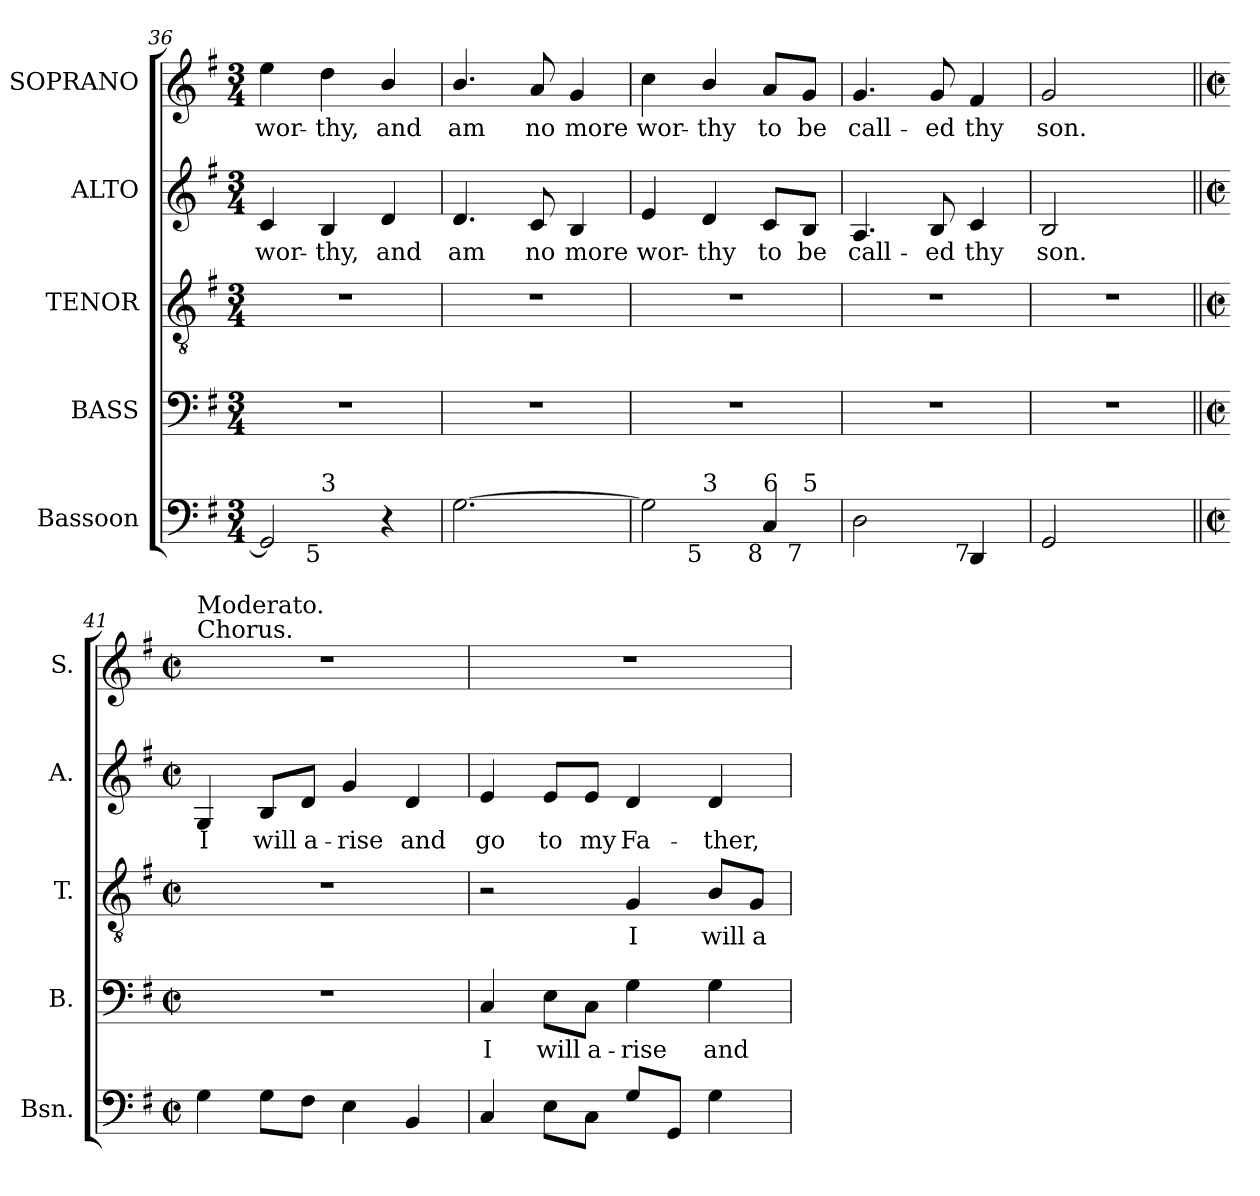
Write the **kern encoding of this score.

**kern	**kern	**text	**kern	**text	**kern	**text	**kern	**text
*part5	*part4	*part4	*part3	*part3	*part2	*part2	*part1	*part1
*staff5	*staff4	*staff4	*staff3	*staff3	*staff2	*staff2	*staff1	*staff1
*I"Bassoon	*I"BASS	*	*I"TENOR	*	*I"ALTO	*	*I"SOPRANO	*
*I'Bsn.	*I'B.	*	*I'T.	*	*I'A.	*	*I'S.	*
!!LO:LB:g=z
*clefF4	*clefF4	*	*clefGv2	*	*clefG2	*	*clefG2	*
*	*	*	*ITrd7c12	*	*	*	*	*
*k[f#]	*k[f#]	*	*k[f#]	*	*k[f#]	*	*k[f#]	*
*G:	*G:	*	*G:	*	*G:	*	*G:	*
*M3/4	*M3/4	*	*M3/4	*	*M3/4	*	*M3/4	*
=36	=36	=36	=36	=36	=36	=36	=36	=36
!	!LO:N:vis=1	!	!LO:N:vis=1	!	!	!	!	!
!	!	!	!	!	!	!LO:LY:b:color=#000000	!	!
!LO:TX:b:t=Emendations&colon; Original order of staves 2nd - 1st - [Instrumental Bass] for the opening symphony, Alto - Treble -	!	!	!	!	!	!	!	!
!LO:TX:t=[Instrumental Bass] for the ‘Duetto’, and Tenor - [Alto] - Treble - [Bass] - [Instrumental Bass] for the Chorus.	!	!	!	!	!	!	!	!
!LO:TX:t=The alto part is given in the source in the treble clef, an octave above sounding pitch.	!	!	!	!	!	!	!	!
!LO:TX:b:rj:t=6	!	!	!	!	!	!	!	!
!LO:TX:t=4	!	!	!	!	!	!	!	!
!	!	!	!	!	!	!	!	!LO:LY:b:color=#000000
*^	*	*	*	*	*	*	*	*
2GGi/]	4ryy	2.r	.	2.r	.	4ci/	wor-	4eei\	wor-
!	!	!	!	!	!	!	!LO:LY:b:color=#000000	!	!
!	!LO:TX:b:rj:t=5	!	!	!	!	!	!	!	!
!	!LO:TX:t=3	!	!	!	!	!	!	!	!
!	!	!	!	!	!	!	!	!	!LO:LY:b:color=#000000
.	2ryy	.	.	.	.	4Bi/	-thy,	4ddi\	-thy,
!	!	!	!	!	!	!	!LO:LY:b:color=#000000	!	!
!	!	!	!	!	!	!	!	!	!LO:LY:b:color=#000000
4r	.	.	.	.	.	4di/	and	4bi/	and
=37	=37	=37	=37	=37	=37	=37	=37	=37	=37
!	!	!LO:N:vis=1	!	!LO:N:vis=1	!	!	!	!	!
*v	*v	*	*	*	*	*	*	*	*
*^	*	*	*	*	*	*	*	*
!	!	!	!	!	!	!	!LO:LY:b:color=#000000	!	!
*v	*v	*	*	*	*	*	*	*	*
*^	*	*	*	*	*	*	*	*
!	!	!	!	!	!	!	!	!	!LO:LY:b:color=#000000
*v	*v	*	*	*	*	*	*	*	*
[2.Gi\	2.r	.	2.r	.	4.di/	am	4.bi/	am
!	!	!	!	!	!	!LO:LY:b:color=#000000	!	!
!	!	!	!	!	!	!	!	!LO:LY:b:color=#000000
.	.	.	.	.	8ci/	no	8ai/	no
!	!	!	!	!	!	!LO:LY:b:color=#000000	!	!
!	!	!	!	!	!	!	!	!LO:LY:b:color=#000000
.	.	.	.	.	4Bi/	more	4gi/	more
=38	=38	=38	=38	=38	=38	=38	=38	=38
!	!LO:N:vis=1	!	!LO:N:vis=1	!	!	!	!	!
!	!	!	!	!	!	!LO:LY:b:color=#000000	!	!
!LO:TX:b:rj:t=6	!	!	!	!	!	!	!	!
!LO:TX:t=4	!	!	!	!	!	!	!	!
!	!	!	!	!	!	!	!	!LO:LY:b:color=#000000
*^	*	*	*	*	*	*	*	*
*	*^	*	*	*	*	*	*	*	*
2Gi\]	4ryy	2ryy	2.r	.	2.r	.	4ei/	wor-	4cci\	wor-
!	!	!	!	!	!	!	!	!LO:LY:b:color=#000000	!	!
!	!LO:TX:b:rj:t=5	!	!	!	!	!	!	!	!	!
!	!LO:TX:t=3	!	!	!	!	!	!	!	!	!
!	!	!	!	!	!	!	!	!	!	!LO:LY:b:color=#000000
.	2ryy	.	.	.	.	.	4di/	-thy	4bi/	-thy
!	!	!	!	!	!	!	!	!LO:LY:b:color=#000000	!	!
!LO:TX:b:rj:t=8	!	!	!	!	!	!	!	!	!	!
!LO:TX:t=6	!	!	!	!	!	!	!	!	!	!
!	!	!	!	!	!	!	!	!	!	!LO:LY:b:color=#000000
4Ci/	.	8ryy	.	.	.	.	8ci/L	to	8ai/L	to
!	!	!	!	!	!	!	!	!LO:LY:b:color=#000000	!	!
!	!	!LO:TX:b:rj:t=7	!	!	!	!	!	!	!	!
!	!	!LO:TX:t=5	!	!	!	!	!	!	!	!
!	!	!	!	!	!	!	!	!	!	!LO:LY:b:color=#000000
.	.	8ryy	.	.	.	.	8Bi/J	be	8gi/J	be
=39	=39	=39	=39	=39	=39	=39	=39	=39	=39	=39
!	!	!	!LO:N:vis=1	!	!LO:N:vis=1	!	!	!	!	!
*v	*v	*v	*	*	*	*	*	*	*	*
*^	*	*	*	*	*	*	*	*
*	*^	*	*	*	*	*	*	*	*
!	!	!	!	!	!	!	!	!LO:LY:b:color=#000000	!	!
*v	*v	*v	*	*	*	*	*	*	*	*
*^	*	*	*	*	*	*	*	*
*	*^	*	*	*	*	*	*	*	*
!LO:TX:b:rj:t=5	!	!	!	!	!	!	!	!	!	!
!LO:TX:t=4	!	!	!	!	!	!	!	!	!	!
!	!	!	!	!	!	!	!	!	!	!LO:LY:b:color=#000000
*v	*v	*v	*	*	*	*	*	*	*	*
2Di\	2.r	.	2.r	.	4.Ai/	call-	4.gi/	call-
!	!	!	!	!	!	!LO:LY:b:color=#000000	!	!
!	!	!	!	!	!	!	!	!LO:LY:b:color=#000000
.	.	.	.	.	8Bi/	-ed	8gi/	-ed
!	!	!	!	!	!	!LO:LY:b:color=#000000	!	!
!LO:TX:b:rj:t=7	!	!	!	!	!	!	!	!
!	!	!	!	!	!	!	!	!LO:LY:b:color=#000000
4DDi/	.	.	.	.	4ci/	thy	4f#i/	thy
=40	=40	=40	=40	=40	=40	=40	=40	=40
!	!LO:N:vis=1	!	!LO:N:vis=1	!	!	!	!	!
!	!	!	!	!	!	!LO:LY:b:color=#000000	!	!
!	!	!	!	!	!	!	!	!LO:LY:b:color=#000000
2GGi/	2.r	.	2.r	.	2Bi/	son.	2gi/	son.
4ryy	.	.	.	.	4ryy	.	4ryy	.
!!LO:PB:g=z
=41||	=41||	=41||	=41||	=41||	=41||	=41||	=41||	=41||
*M2/2	*M2/2	*	*M2/2	*	*M2/2	*	*M2/2	*
*met(c|)	*met(c|)	*	*met(c|)	*	*met(c|)	*	*met(c|)	*
!	!	!	!	!	!	!	!LO:TX:a:t=Chorus.	!
!	!	!	!	!	!	!	!LO:TX:t=Moderato.	!
!	!	!	!	!	!	!LO:LY:b:color=#000000	!	!
4Gi\	1r	.	1r	.	4Gi/	I	1r	.
!	!	!	!	!	!	!LO:LY:b:color=#000000	!	!
8Gi\L	.	.	.	.	8Bi/L	will	.	.
!	!	!	!	!	!	!LO:LY:b:color=#000000	!	!
8F#i\J	.	.	.	.	8di/J	a-	.	.
!	!	!	!	!	!	!LO:LY:b:color=#000000	!	!
4Ei\	.	.	.	.	4gi/	-rise	.	.
!	!	!	!	!	!	!LO:LY:b:color=#000000	!	!
4BBi/	.	.	.	.	4di/	and	.	.
=42	=42	=42	=42	=42	=42	=42	=42	=42
!	!	!LO:LY:b:color=#000000	!	!	!	!	!	!
!	!	!	!	!	!	!LO:LY:b:color=#000000	!	!
4Ci/	4Ci/	I	2r	.	4ei/	go	1r	.
!	!	!LO:LY:b:color=#000000	!	!	!	!	!	!
!	!	!	!	!	!	!LO:LY:b:color=#000000	!	!
8Ei\L	8Ei\L	will	.	.	8ei/L	to	.	.
!	!	!LO:LY:b:color=#000000	!	!	!	!	!	!
!	!	!	!	!	!	!LO:LY:b:color=#000000	!	!
8Ci\J	8Ci\J	a-	.	.	8ei/J	my	.	.
!	!	!LO:LY:b:color=#000000	!	!	!	!	!	!
!	!	!	!	!LO:LY:b:color=#000000	!	!	!	!
!	!	!	!	!	!	!LO:LY:b:color=#000000	!	!
8Gi/L	4Gi\	-rise	4GGi/	I	4di/	Fa-	.	.
8GGi/J	.	.	.	.	.	.	.	.
!	!	!LO:LY:b:color=#000000	!	!	!	!	!	!
!	!	!	!	!LO:LY:b:color=#000000	!	!	!	!
!	!	!	!	!	!	!LO:LY:b:color=#000000	!	!
4Gi\	4Gi\	and	8BBi/L	will	4di/	-ther,	.	.
!	!	!	!	!LO:LY:b:color=#000000	!	!	!	!
.	.	.	8GGi/J	a-	.	.	.	.
=	=	=	=	=	=	=	=	=
*-	*-	*-	*-	*-	*-	*-	*-	*-
